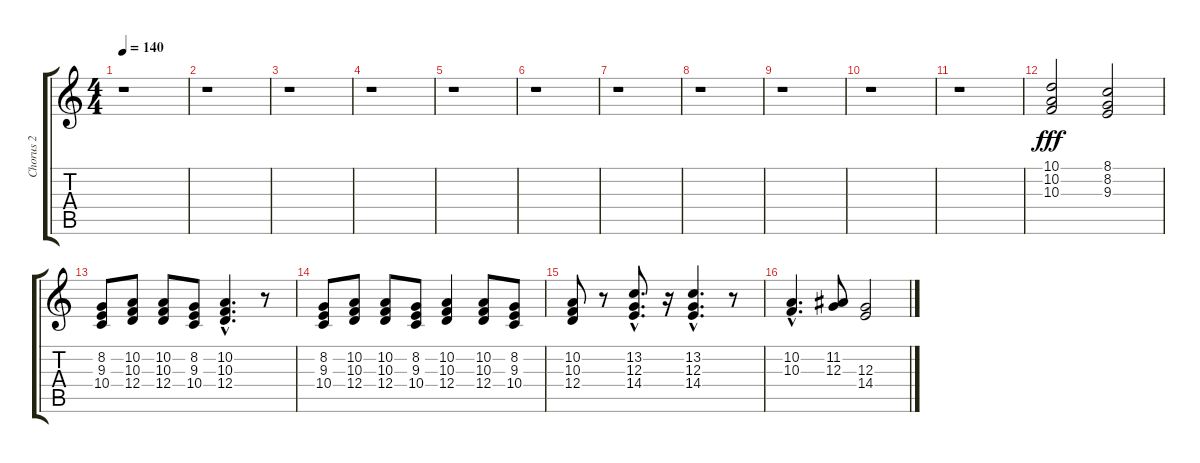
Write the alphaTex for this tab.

\track ("Chorus 2" "Chorus 2") {instrument synthvoice}
\staff {score tabs}
\tuning (E4 B3 G3 D3 A2 E2) {hide}
\ts (4 4)
\tempo 140
\clef g2
\ks c
r.1{dy f} |
r.1 |
r.1 |
r.1 |
r.1 |
r.1 |
r.1 |
r.1 |
r.1 |
r.1 |
r.1 |
(10.1 10.2 10.3).2{dy fff} (8.1 8.2 9.3).2 |
(8.2 9.3 10.4).8 (10.2 10.3 12.4).8 (10.2 10.3 12.4).8 (8.2 9.3 10.4).8 (10.2{hac} 10.3{hac} 12.4{hac}).4{d} r.8 |
(8.2 9.3 10.4).8 (10.2 10.3 12.4).8 (10.2 10.3 12.4).8 (8.2 9.3 10.4).8 (10.2 10.3 12.4).4 (10.2 10.3 12.4).8 (8.2 9.3 10.4).8 |
(10.2 10.3 12.4).8 r.8 (13.2{hac} 12.3{hac} 14.4{hac}).8{d} r.16 (13.2{hac} 12.3{hac} 14.4{hac}).4{d} r.8 |
(10.2{hac} 10.3{hac}).4{d} (11.2 12.3).8 (12.3 14.4).2
